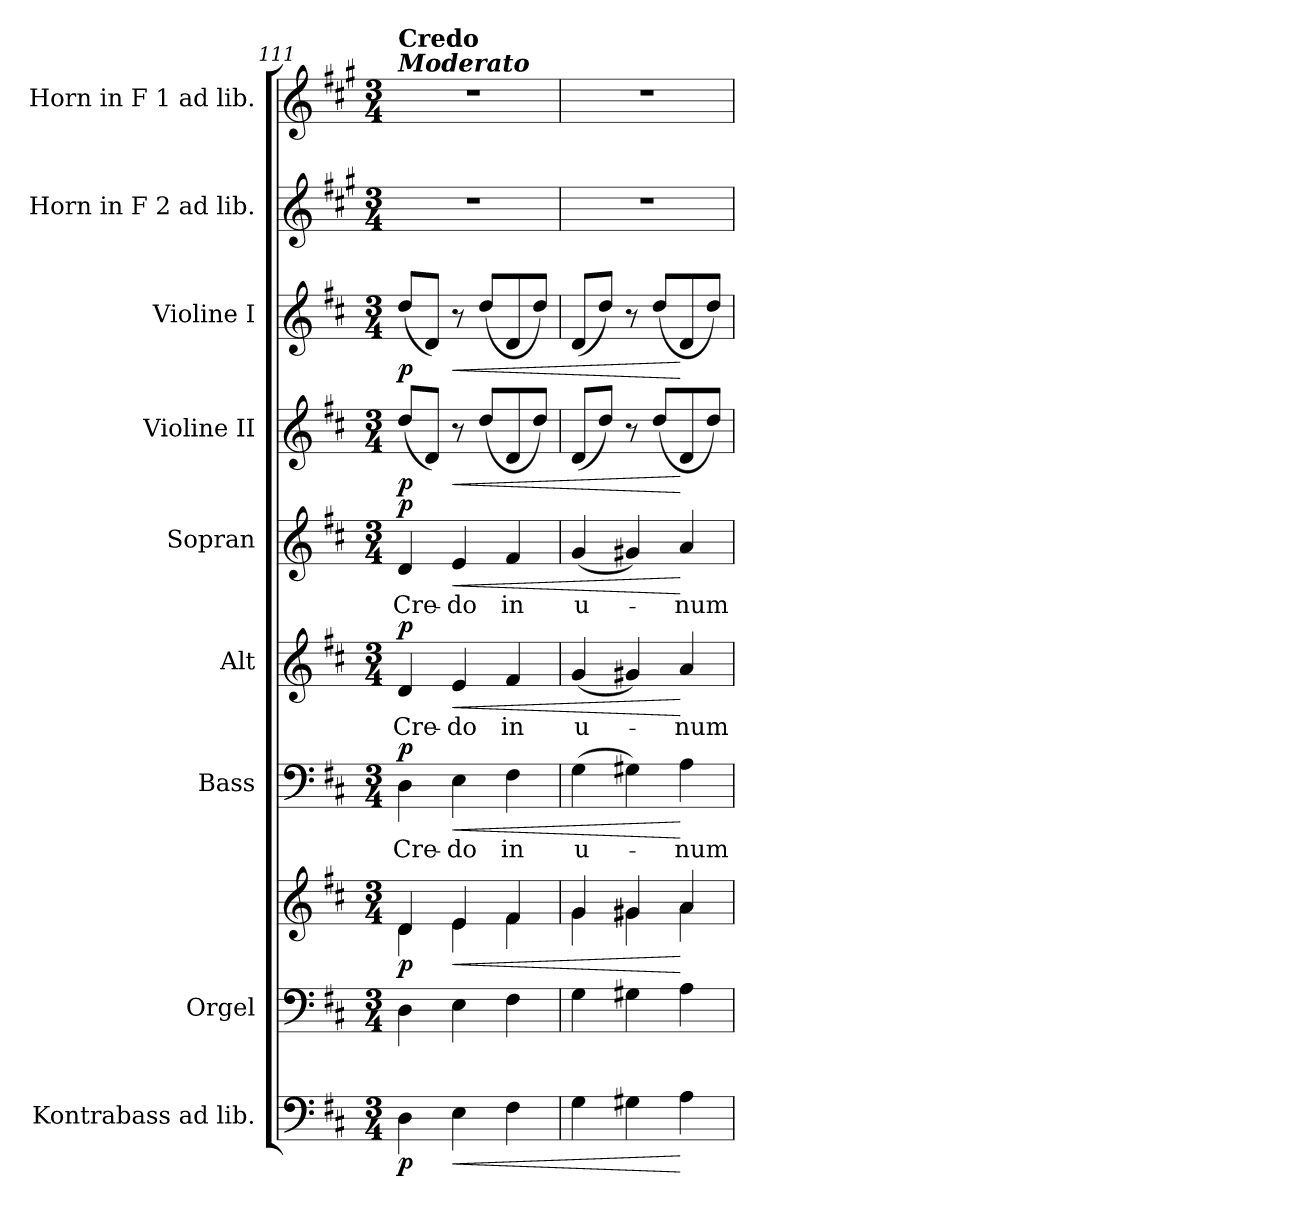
**kern	**dynam	**kern	**kern	**dynam	**kern	**text	**dynam	**kern	**text	**dynam	**kern	**text	**dynam	**kern	**dynam	**kern	**dynam	**kern	**kern
*part9	*part9	*part8	*part8	*part8	*part7	*part7	*part7	*part6	*part6	*part6	*part5	*part5	*part5	*part4	*part4	*part3	*part3	*part2	*part1
*staff10	*staff10	*staff9	*staff8	*staff8/9	*staff7	*staff7	*staff7	*staff6	*staff6	*staff6	*staff5	*staff5	*staff5	*staff4	*staff4	*staff3	*staff3	*staff2	*staff1
*I"Kontrabass ad lib.	*	*I"Orgel	*	*	*I"Bass	*	*	*I"Alt	*	*	*I"Sopran	*	*	*I"Violine II	*	*I"Violine I	*	*I"Horn in F 2 ad lib.	*I"Horn in F 1 ad lib.
*I'Kb.	*	*I'Org.	*	*	*I'B.	*	*	*I'A.	*	*	*I'S.	*	*	*I'Vl. II	*	*I'Vl. I	*	*	*
!!LO:PB:g=z
*clefF4	*	*clefF4	*clefG2	*	*clefF4	*	*	*clefG2	*	*	*clefG2	*	*	*clefG2	*	*clefG2	*	*clefG2	*clefG2
*ITrd7c12	*	*	*	*	*	*	*	*	*	*	*	*	*	*	*	*	*	*ITrd4c7	*ITrd4c7
*k[f#c#]	*	*k[f#c#]	*k[f#c#]	*	*k[f#c#]	*	*	*k[f#c#]	*	*	*k[f#c#]	*	*	*k[f#c#]	*	*k[f#c#]	*	*k[f#c#]	*k[f#c#]
*D:	*	*D:	*D:	*	*D:	*	*	*D:	*	*	*D:	*	*	*D:	*	*D:	*	*D:	*D:
*M3/4	*	*M3/4	*M3/4	*	*M3/4	*	*	*M3/4	*	*	*M3/4	*	*	*M3/4	*	*M3/4	*	*M3/4	*M3/4
=111	=111	=111	=111	=111	=111	=111	=111	=111	=111	=111	=111	=111	=111	=111	=111	=111	=111	=111	=111
*	*	*	*^	*	*	*	*	*	*	*	*	*	*	*	*	*	*	*	*
!	!	!	!	!	!	!	!	!	!	!	!	!	!	!	!	!	!	!	!	!LO:TX:a:Bi:t=Moderato
!	!	!	!	!	!	!	!	!	!	!	!	!	!	!	!	!	!	!	!	!LO:TX:a:B:t=Credo
!	!LO:DY:b	!	!	!	!LO:DY:b	!	!LO:LY:b	!LO:DY:a	!	!LO:LY:b	!LO:DY:a	!	!LO:LY:b	!LO:DY:a	!	!LO:DY:b	!	!LO:DY:b	!	!
4DD\	p	4D\	4d/	4d\	p	4D\	Cre-	p	4d/	Cre-	p	4d/	Cre-	p	(<8dd/L	p	(<8dd/L	p	2.r	2.r
.	.	.	.	.	.	.	.	.	.	.	.	.	.	.	8d/J)	.	8d/J)	.	.	.
!	!LO:HP:b	!	!	!	!LO:HP:b	!	!LO:LY:b	!LO:HP:b	!	!LO:LY:b	!LO:HP:b	!	!LO:LY:b	!LO:HP:b	!	!LO:HP:b	!	!LO:HP:b	!	!
4EE\	<	4E\	4e/	4e\	<	4E\	-do	<	4e/	-do	<	4e/	-do	<	8r	<	8r	<	.	.
.	.	.	.	.	.	.	.	.	.	.	.	.	.	.	(<8dd/L	.	(<8dd/L	.	.	.
!	!	!	!	!	!	!	!LO:LY:b	!	!	!LO:LY:b	!	!	!LO:LY:b	!	!	!	!	!	!	!
4FF#\	.	4F#\	4f#/	4f#\	.	4F#\	in	.	4f#/	in	.	4f#/	in	.	8d/	.	8d/	.	.	.
.	.	.	.	.	.	.	.	.	.	.	.	.	.	.	8dd/J)	.	8dd/J)	.	.	.
=112	=112	=112	=112	=112	=112	=112	=112	=112	=112	=112	=112	=112	=112	=112	=112	=112	=112	=112	=112	=112
!	!	!	!	!	!	!	!LO:LY:b	!	!	!LO:LY:b	!	!	!LO:LY:b	!	!	!	!	!	!	!
4GG\	.	4G\	4g/	4g\	.	(>4G\	u-	.	(<4g/	u-	.	(<4g/	u-	.	(<8d/L	.	(<8d/L	.	2.r	2.r
.	.	.	.	.	.	.	.	.	.	.	.	.	.	.	8dd/J)	.	8dd/J)	.	.	.
4GG#X\	.	4G#X\	4g#X/	4g#\	.	4G#X\)	.	.	4g#X/)	.	.	4g#X/)	.	.	8r	.	8r	.	.	.
.	.	.	.	.	.	.	.	.	.	.	.	.	.	.	(<8dd/L	.	(<8dd/L	.	.	.
!	!	!	!	!	!	!	!LO:LY:b	!	!	!LO:LY:b	!	!	!LO:LY:b	!	!	!	!	!	!	!
4AA\	[	4A\	4a/	4a\	[	4A\	-num	[	4a/	-num	[	4a/	-num	[	8d/	[	8d/	[	.	.
.	.	.	.	.	.	.	.	.	.	.	.	.	.	.	8dd/J)	.	8dd/J)	.	.	.
*	*	*	*v	*v	*	*	*	*	*	*	*	*	*	*	*	*	*	*	*	*
=	=	=	=	=	=	=	=	=	=	=	=	=	=	=	=	=	=	=	=
*-	*-	*-	*-	*-	*-	*-	*-	*-	*-	*-	*-	*-	*-	*-	*-	*-	*-	*-	*-
